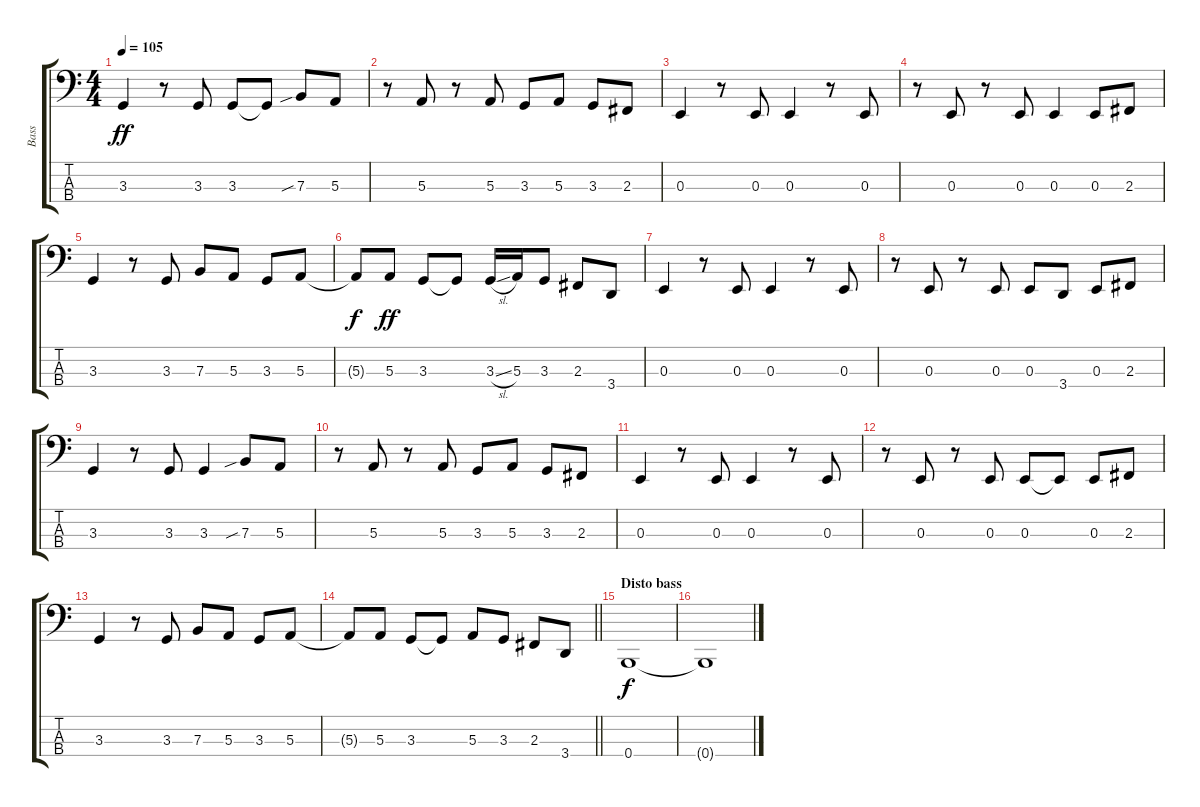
\track ("Bass" "Bass") {instrument electricbassfinger}
\staff {score tabs}
\tuning (D3 A2 E1 B0) {hide}
\ts (4 4)
\tempo 105
\clef f4
\ks c
3.3.4{dy ff} r.8 3.3.8 3.3.8 3.3{t}.8 7.3{sib}.8 5.3.8 |
r.8 5.3.8 r.8 5.3.8 3.3.8 5.3.8 3.3.8 2.3.8 |
0.3.4 r.8 0.3.8 0.3.4 r.8 0.3.8 |
r.8 0.3.8 r.8 0.3.8 0.3.4 0.3.8 2.3.8 |
3.3.4 r.8 3.3.8 7.3.8 5.3.8 3.3.8 5.3.8 |
5.3{t}.8{dy f} 5.3.8{dy ff} 3.3.8 3.3{t}.8 3.3{sl}.16 5.3.16 3.3.8 2.3.8 3.4.8 |
0.3.4 r.8 0.3.8 0.3.4 r.8 0.3.8 |
r.8 0.3.8 r.8 0.3.8 0.3.8 3.4.8 0.3.8 2.3.8 |
3.3.4 r.8 3.3.8 3.3.4 7.3{sib}.8 5.3.8 |
r.8 5.3.8 r.8 5.3.8 3.3.8 5.3.8 3.3.8 2.3.8 |
0.3.4 r.8 0.3.8 0.3.4 r.8 0.3.8 |
r.8 0.3.8 r.8 0.3.8 0.3.8 0.3{t}.8 0.3.8 2.3.8 |
3.3.4 r.8 3.3.8 7.3.8 5.3.8 3.3.8 5.3.8 |
\barLineRight lightlight
5.3{t}.8 5.3.8 3.3.8 3.3{t}.8 5.3.8 3.3.8 2.3.8 3.4.8 |
\section ("" "Disto bass")
0.4.1{dy f instrument distortionguitar} |
0.4{t}.1
